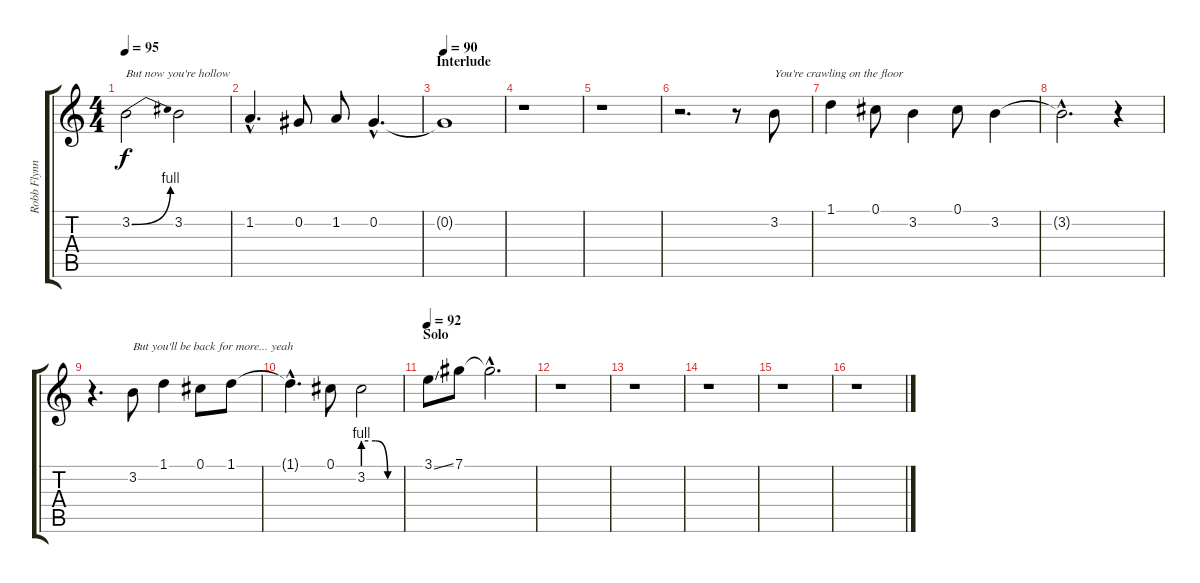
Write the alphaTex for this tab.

\track ("Robb Flynn - Vocals" "Robb Flynn") {instrument distortionguitar}
\staff {score tabs}
\tuning (Db4 Ab3 E3 B2 Gb2 B1) {hide}
\ts (4 4)
\tempo 95
\clef g2
\ks c
3.2{be (bend 0 0 60 4)}.2{txt "But now you're hollow" dy f} 3.2.2 |
1.2{hac}.4{d} 0.2.8 1.2.8 0.2{hac}.4{d} |
\section ("" "Interlude")
\tempo 90
0.2{t}.1{volume 0} |
r.1 |
r.1 |
r.2{d volume 16 balance 8 instrument stringensemble1} r.8 3.2.8{txt "You're crawling on the floor"} |
1.1.4 0.1.8 3.2.4 0.1.8 3.2.4 |
3.2{hac t}.2{d} r.4 |
r.4{d} 3.2.8{txt "But you'll be back for more... yeah"} 1.1.4 0.1.8 1.1.8 |
1.1{hac t}.4{d} 0.1.8 3.2{be (custom 0 4 20 4 40 0 60 0)}.2 |
\section ("" "Solo")
\tempo 92
3.1{ss}.8 7.1.8 7.1{hac t}.2{d} |
r.1 |
r.1 |
r.1 |
r.1 |
r.1
